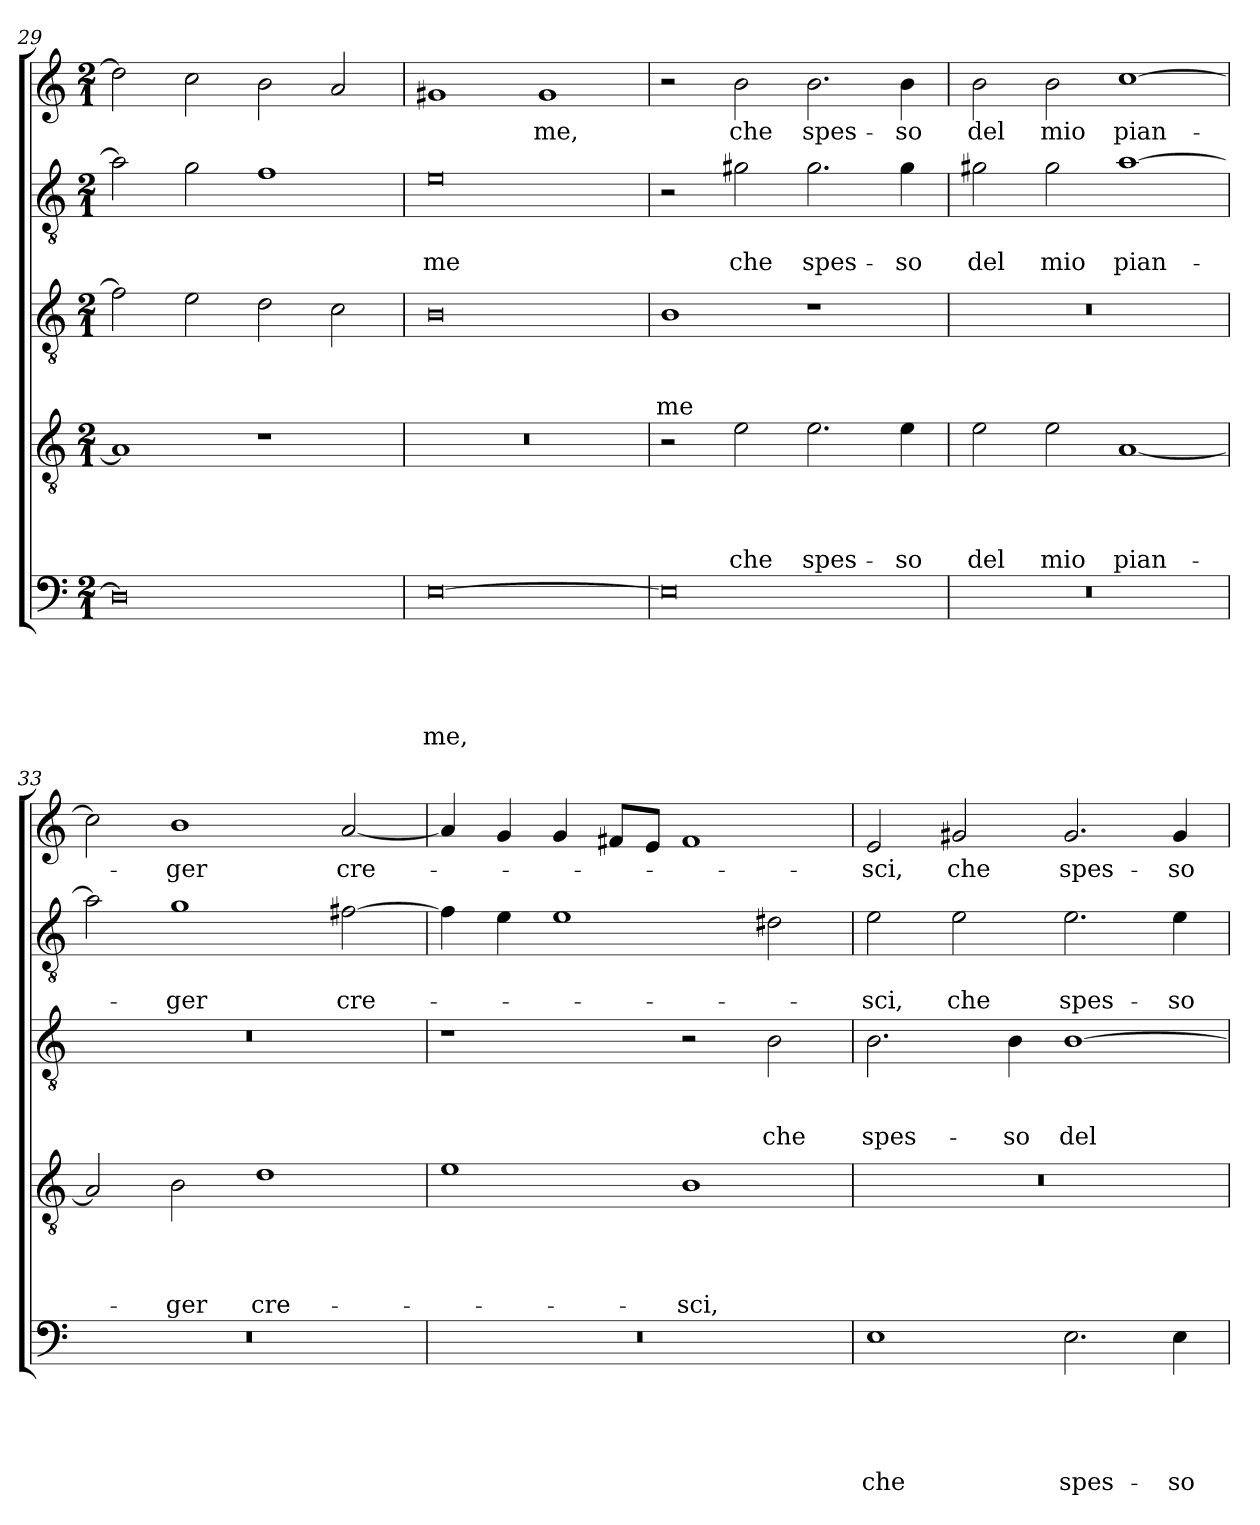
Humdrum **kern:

**kern	**text	**text	**text	**text	**text	**kern	**text	**text	**text	**text	**kern	**text	**text	**text	**kern	**text	**text	**kern	**text
*part5	*part5	*part5	*part5	*part5	*part5	*part4	*part4	*part4	*part4	*part4	*part3	*part3	*part3	*part3	*part2	*part2	*part2	*part1	*part1
*staff5	*staff5	*staff5	*staff5	*staff5	*staff5	*staff4	*staff4	*staff4	*staff4	*staff4	*staff3	*staff3	*staff3	*staff3	*staff2	*staff2	*staff2	*staff1	*staff1
*clefF4	*	*	*	*	*	*clefGv2	*	*	*	*	*clefGv2	*	*	*	*clefGv2	*	*	*clefG2	*
*k[]	*	*	*	*	*	*k[]	*	*	*	*	*k[]	*	*	*	*k[]	*	*	*k[]	*
*C:	*	*	*	*	*	*C:	*	*	*	*	*C:	*	*	*	*C:	*	*	*C:	*
*M2/1	*	*	*	*	*	*M2/1	*	*	*	*	*M2/1	*	*	*	*M2/1	*	*	*M2/1	*
=29	=29	=29	=29	=29	=29	=29	=29	=29	=29	=29	=29	=29	=29	=29	=29	=29	=29	=29	=29
0D]	.	.	.	.	.	1A]	.	.	.	.	2f\]	.	.	.	2a\]	.	.	2dd\]	.
.	.	.	.	.	.	.	.	.	.	.	2e\	.	.	.	2g\	.	.	2cc\	.
.	.	.	.	.	.	1r	.	.	.	.	2d\	.	.	.	1f	.	.	2b\	.
.	.	.	.	.	.	.	.	.	.	.	2c\	.	.	.	.	.	.	2a/	.
=30	=30	=30	=30	=30	=30	=30	=30	=30	=30	=30	=30	=30	=30	=30	=30	=30	=30	=30	=30
!	!	!	!	!	!LO:LY:b	!	!	!	!	!	!	!	!	!	!	!	!LO:LY:b	!	!
[0E	.	.	.	.	-me,	0r	.	.	.	.	0B	.	.	.	0e	.	-me	1g#X	.
!	!	!	!	!	!	!	!	!	!	!	!	!	!	!	!	!	!	!	!LO:LY:b
.	.	.	.	.	.	.	.	.	.	.	.	.	.	.	.	.	.	1g#	-me,
=31	=31	=31	=31	=31	=31	=31	=31	=31	=31	=31	=31	=31	=31	=31	=31	=31	=31	=31	=31
!	!	!	!	!	!	!	!	!	!	!	!	!	!	!LO:LY:b	!	!	!	!	!
0E]	.	.	.	.	.	2r	.	.	.	.	1B	.	.	-me	2r	.	.	2r	.
!	!	!	!	!	!	!	!	!	!	!LO:LY:b	!	!	!	!	!	!	!LO:LY:b	!	!LO:LY:b
.	.	.	.	.	.	2e\	.	.	.	che	.	.	.	.	2g#X\	.	che	2b\	che
!	!	!	!	!	!	!	!	!	!	!LO:LY:b	!	!	!	!	!	!	!LO:LY:b	!	!LO:LY:b
.	.	.	.	.	.	2.e\	.	.	.	spes-	1r	.	.	.	2.g#\	.	spes-	2.b\	spes-
!	!	!	!	!	!	!	!	!	!	!LO:LY:b	!	!	!	!	!	!	!LO:LY:b	!	!LO:LY:b
.	.	.	.	.	.	4e\	.	.	.	-so	.	.	.	.	4g#\	.	-so	4b\	-so
=32	=32	=32	=32	=32	=32	=32	=32	=32	=32	=32	=32	=32	=32	=32	=32	=32	=32	=32	=32
!	!	!	!	!	!	!	!	!	!	!LO:LY:b	!	!	!	!	!	!	!LO:LY:b	!	!LO:LY:b
0r	.	.	.	.	.	2e\	.	.	.	del	0r	.	.	.	2g#X\	.	del	2b\	del
!	!	!	!	!	!	!	!	!	!	!LO:LY:b	!	!	!	!	!	!	!LO:LY:b	!	!LO:LY:b
.	.	.	.	.	.	2e\	.	.	.	mio	.	.	.	.	2g#\	.	mio	2b\	mio
!	!	!	!	!	!	!	!	!	!	!LO:LY:b	!	!	!	!	!	!	!LO:LY:b	!	!LO:LY:b
.	.	.	.	.	.	[1A	.	.	.	pian-	.	.	.	.	[1a	.	pian-	[1cc	pian-
=33	=33	=33	=33	=33	=33	=33	=33	=33	=33	=33	=33	=33	=33	=33	=33	=33	=33	=33	=33
0r	.	.	.	.	.	2A/]	.	.	.	.	0r	.	.	.	2a\]	.	.	2cc\]	.
!	!	!	!	!	!	!	!	!	!	!LO:LY:b	!	!	!	!	!	!	!LO:LY:b	!	!LO:LY:b
.	.	.	.	.	.	2B\	.	.	.	-ger	.	.	.	.	1g	.	-ger	1b	-ger
!	!	!	!	!	!	!	!	!	!	!LO:LY:b	!	!	!	!	!	!	!	!	!
.	.	.	.	.	.	1d	.	.	.	cre-	.	.	.	.	.	.	.	.	.
!	!	!	!	!	!	!	!	!	!	!	!	!	!	!	!	!	!LO:LY:b	!	!LO:LY:b
.	.	.	.	.	.	.	.	.	.	.	.	.	.	.	[2f#X\	.	cre-	[2a/	cre-
!!LO:LB:g=z
=34	=34	=34	=34	=34	=34	=34	=34	=34	=34	=34	=34	=34	=34	=34	=34	=34	=34	=34	=34
0r	.	.	.	.	.	1e	.	.	.	.	1r	.	.	.	4f#\]	.	.	4a/]	.
.	.	.	.	.	.	.	.	.	.	.	.	.	.	.	4e\	.	.	4g/	.
.	.	.	.	.	.	.	.	.	.	.	.	.	.	.	1e	.	.	4g/	.
.	.	.	.	.	.	.	.	.	.	.	.	.	.	.	.	.	.	8f#X/L	.
.	.	.	.	.	.	.	.	.	.	.	.	.	.	.	.	.	.	8e/J	.
!	!	!	!	!	!	!	!	!	!	!LO:LY:b	!	!	!	!	!	!	!	!	!
.	.	.	.	.	.	1B	.	.	.	-sci,	2r	.	.	.	.	.	.	1f#	.
!	!	!	!	!	!	!	!	!	!	!	!	!	!	!LO:LY:b	!	!	!	!	!
.	.	.	.	.	.	.	.	.	.	.	2B\	.	.	che	2d#X\	.	.	.	.
=35	=35	=35	=35	=35	=35	=35	=35	=35	=35	=35	=35	=35	=35	=35	=35	=35	=35	=35	=35
!	!	!	!	!	!LO:LY:b	!	!	!	!	!	!	!	!	!LO:LY:b	!	!	!LO:LY:b	!	!LO:LY:b
1E	.	.	.	.	che	0r	.	.	.	.	2.B\	.	.	spes-	2e\	.	-sci,	2e/	-sci,
!	!	!	!	!	!	!	!	!	!	!	!	!	!	!	!	!	!LO:LY:b	!	!LO:LY:b
.	.	.	.	.	.	.	.	.	.	.	.	.	.	.	2e\	.	che	2g#X/	che
!	!	!	!	!	!	!	!	!	!	!	!	!	!	!LO:LY:b	!	!	!	!	!
.	.	.	.	.	.	.	.	.	.	.	4B\	.	.	-so	.	.	.	.	.
!	!	!	!	!	!LO:LY:b	!	!	!	!	!	!	!	!	!LO:LY:b	!	!	!LO:LY:b	!	!LO:LY:b
2.E\	.	.	.	.	spes-	.	.	.	.	.	[1B	.	.	del	2.e\	.	spes-	2.g#/	spes-
!	!	!	!	!	!LO:LY:b	!	!	!	!	!	!	!	!	!	!	!	!LO:LY:b	!	!LO:LY:b
4E\	.	.	.	.	-so	.	.	.	.	.	.	.	.	.	4e\	.	-so	4g#/	-so
=	=	=	=	=	=	=	=	=	=	=	=	=	=	=	=	=	=	=	=
*-	*-	*-	*-	*-	*-	*-	*-	*-	*-	*-	*-	*-	*-	*-	*-	*-	*-	*-	*-
